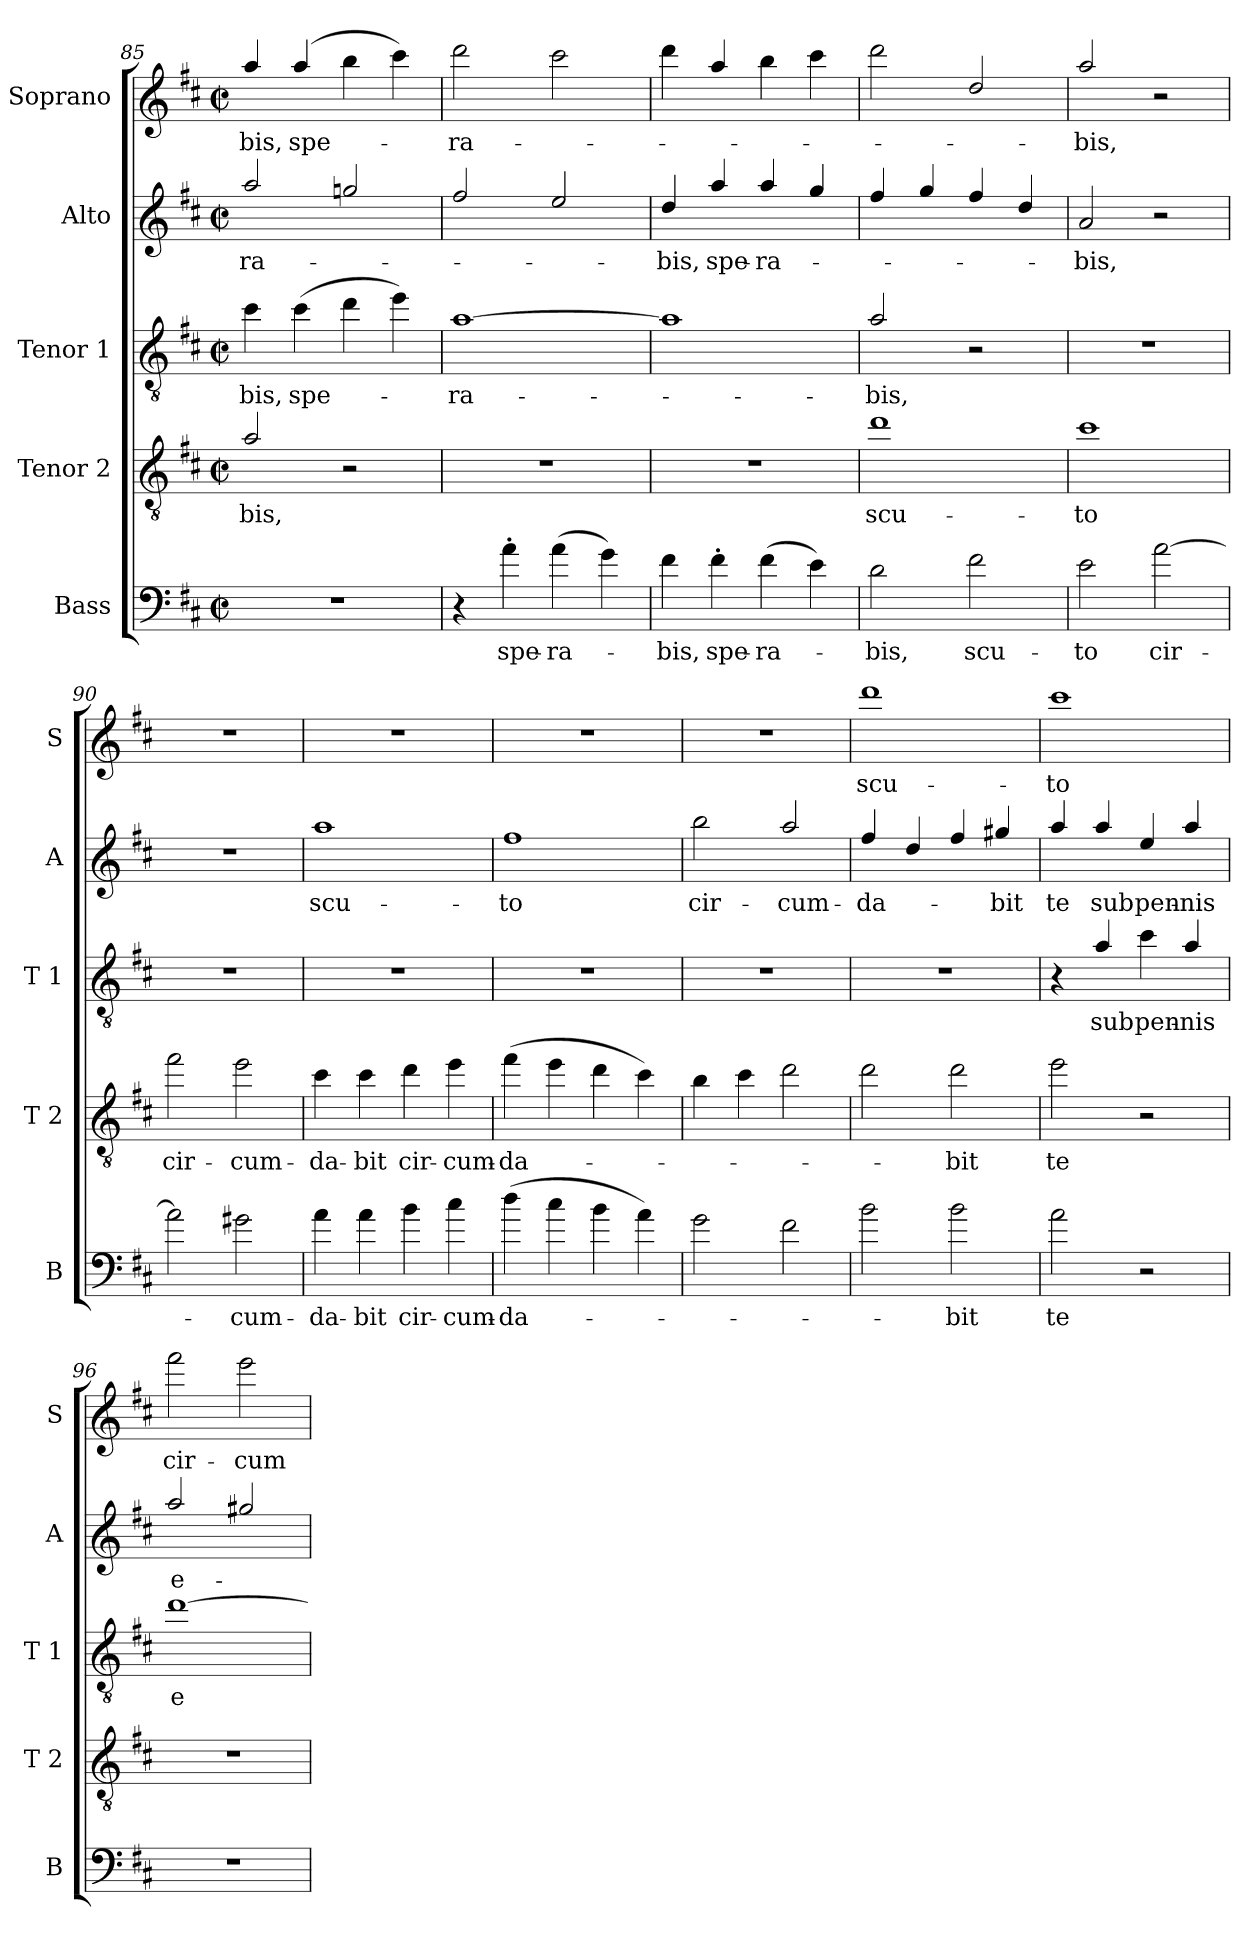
**kern	**text	**kern	**text	**kern	**text	**kern	**text	**kern	**text
*part5	*part5	*part4	*part4	*part3	*part3	*part2	*part2	*part1	*part1
*staff5	*staff5	*staff4	*staff4	*staff3	*staff3	*staff2	*staff2	*staff1	*staff1
*I"Bass	*	*I"Tenor 2	*	*I"Tenor 1	*	*I"Alto	*	*I"Soprano	*
*I'B	*	*I'T 2	*	*I'T 1	*	*I'A	*	*I'S	*
*clefF4	*	*clefGv2	*	*clefGv2	*	*clefG2	*	*clefG2	*
*ITrd7c12	*	*ITrd7c12	*	*ITrd7c12	*	*ITrd7c12	*	*ITrd7c12	*
*k[f#c#]	*	*k[f#c#]	*	*k[f#c#]	*	*k[f#c#]	*	*k[f#c#]	*
*D:	*	*D:	*	*D:	*	*D:	*	*D:	*
*M2/2	*	*M2/2	*	*M2/2	*	*M2/2	*	*M2/2	*
*met(c|)	*	*met(c|)	*	*met(c|)	*	*met(c|)	*	*met(c|)	*
=85	=85	=85	=85	=85	=85	=85	=85	=85	=85
!	!	!	!LO:LY:b	!	!LO:LY:b	!	!LO:LY:b	!	!LO:LY:b
1r	.	2A/	-bis,	4c#\	-bis,	2a/	-ra-	4a/	-bis,
!	!	!	!	!	!LO:LY:b	!	!	!	!LO:LY:b
.	.	.	.	(>4c#\	spe-	.	.	(4a/	spe-
.	.	2r	.	4d\	.	2gn/	.	4b\	.
.	.	.	.	4e\)	.	.	.	4cc#\)	.
=86	=86	=86	=86	=86	=86	=86	=86	=86	=86
!	!	!	!	!	!LO:LY:b	!	!	!	!LO:LY:b
4r	.	1r	.	[1A	-ra-	2f#/	.	2dd\	-ra-
!	!LO:LY:b	!	!	!	!	!	!	!	!
4A'>\	spe-	.	.	.	.	.	.	.	.
!	!LO:LY:b	!	!	!	!	!	!	!	!
(>4A\	-ra-	.	.	.	.	2e/	.	2cc#\	.
4G\)	.	.	.	.	.	.	.	.	.
=87	=87	=87	=87	=87	=87	=87	=87	=87	=87
!	!LO:LY:b	!	!	!	!	!	!LO:LY:b	!	!
4F#\	-bis,	1r	.	1A]	.	4d/	-bis,	4dd\	.
!	!LO:LY:b	!	!	!	!	!	!LO:LY:b	!	!
4F#'>\	spe-	.	.	.	.	4a/	spe-	4a/	.
!	!LO:LY:b	!	!	!	!	!	!LO:LY:b	!	!
(>4F#\	-ra-	.	.	.	.	4a/	-ra-	4b\	.
4E\)	.	.	.	.	.	4g/	.	4cc#\	.
!!LO:LB:g=z
=88	=88	=88	=88	=88	=88	=88	=88	=88	=88
!	!LO:LY:b	!	!LO:LY:b	!	!LO:LY:b	!	!	!	!
2D\	-bis,	1d	scu-	2A/	-bis,	4f#/	.	2dd\	.
.	.	.	.	.	.	4g/	.	.	.
!	!LO:LY:b	!	!	!	!	!	!	!	!
2F#\	scu-	.	.	2r	.	4f#/	.	2d/	.
.	.	.	.	.	.	4d/	.	.	.
=89	=89	=89	=89	=89	=89	=89	=89	=89	=89
!	!LO:LY:b	!	!LO:LY:b	!	!	!	!LO:LY:b	!	!LO:LY:b
2E\	-to	1c#	-to	1r	.	2A/	-bis,	2a/	-bis,
!	!LO:LY:b	!	!	!	!	!	!	!	!
[2A\	cir-	.	.	.	.	2r	.	2r	.
=90	=90	=90	=90	=90	=90	=90	=90	=90	=90
!	!	!	!LO:LY:b	!	!	!	!	!	!
2A\]	.	2f#\	cir-	1r	.	1r	.	1r	.
!	!LO:LY:b	!	!LO:LY:b	!	!	!	!	!	!
2G#X\	-cum-	2e\	-cum-	.	.	.	.	.	.
=91	=91	=91	=91	=91	=91	=91	=91	=91	=91
!	!LO:LY:b	!	!LO:LY:b	!	!	!	!LO:LY:b	!	!
4A\	-da-	4c#\	-da-	1r	.	1a	scu-	1r	.
!	!LO:LY:b	!	!LO:LY:b	!	!	!	!	!	!
4A\	-bit	4c#\	-bit	.	.	.	.	.	.
!	!LO:LY:b	!	!LO:LY:b	!	!	!	!	!	!
4B\	cir-	4d\	cir-	.	.	.	.	.	.
!	!LO:LY:b	!	!LO:LY:b	!	!	!	!	!	!
4c#\	-cum-	4e\	-cum-	.	.	.	.	.	.
=92	=92	=92	=92	=92	=92	=92	=92	=92	=92
!	!LO:LY:b	!	!LO:LY:b	!	!	!	!LO:LY:b	!	!
(>4d\	-da-	(>4f#\	-da-	1r	.	1f#	-to	1r	.
4c#\	.	4e\	.	.	.	.	.	.	.
4B\	.	4d\	.	.	.	.	.	.	.
4A\)	.	4c#\)	.	.	.	.	.	.	.
=93	=93	=93	=93	=93	=93	=93	=93	=93	=93
!	!	!	!	!	!	!	!LO:LY:b	!	!
2G\	.	4B\	.	1r	.	2b\	cir-	1r	.
.	.	4c#\	.	.	.	.	.	.	.
!	!	!	!	!	!	!	!LO:LY:b	!	!
2F#\	.	2d\	.	.	.	2a/	-cum-	.	.
=94	=94	=94	=94	=94	=94	=94	=94	=94	=94
!	!	!	!	!	!	!	!LO:LY:b	!	!LO:LY:b
2B\	.	2d\	.	1r	.	4f#/	-da-	1dd	scu-
.	.	.	.	.	.	4d/	.	.	.
!	!LO:LY:b	!	!LO:LY:b	!	!	!	!	!	!
2B\	-bit	2d\	-bit	.	.	4f#/	.	.	.
!	!	!	!	!	!	!	!LO:LY:b	!	!
.	.	.	.	.	.	4g#X/	-bit	.	.
=95	=95	=95	=95	=95	=95	=95	=95	=95	=95
!	!LO:LY:b	!	!LO:LY:b	!	!	!	!LO:LY:b	!	!LO:LY:b
2A\	te	2e\	te	4r	.	4a/	te	1cc#	-to
!	!	!	!	!	!LO:LY:b	!	!LO:LY:b	!	!
.	.	.	.	4A/	sub	4a/	sub	.	.
!	!	!	!	!	!LO:LY:b	!	!LO:LY:b	!	!
2r	.	2r	.	4c#\	pen-	4e/	pen-	.	.
!	!	!	!	!	!LO:LY:b	!	!LO:LY:b	!	!
.	.	.	.	4A/	-nis	4a/	-nis	.	.
!!LO:LB:g=z
=96	=96	=96	=96	=96	=96	=96	=96	=96	=96
!	!	!	!	!	!LO:LY:b	!	!LO:LY:b	!	!LO:LY:b
1r	.	1r	.	[1d	e-	2a/	e-	2ff#\	cir-
!	!	!	!	!	!	!	!	!	!LO:LY:b
.	.	.	.	.	.	2g#X/	.	2ee\	-cum-
=	=	=	=	=	=	=	=	=	=
*-	*-	*-	*-	*-	*-	*-	*-	*-	*-
